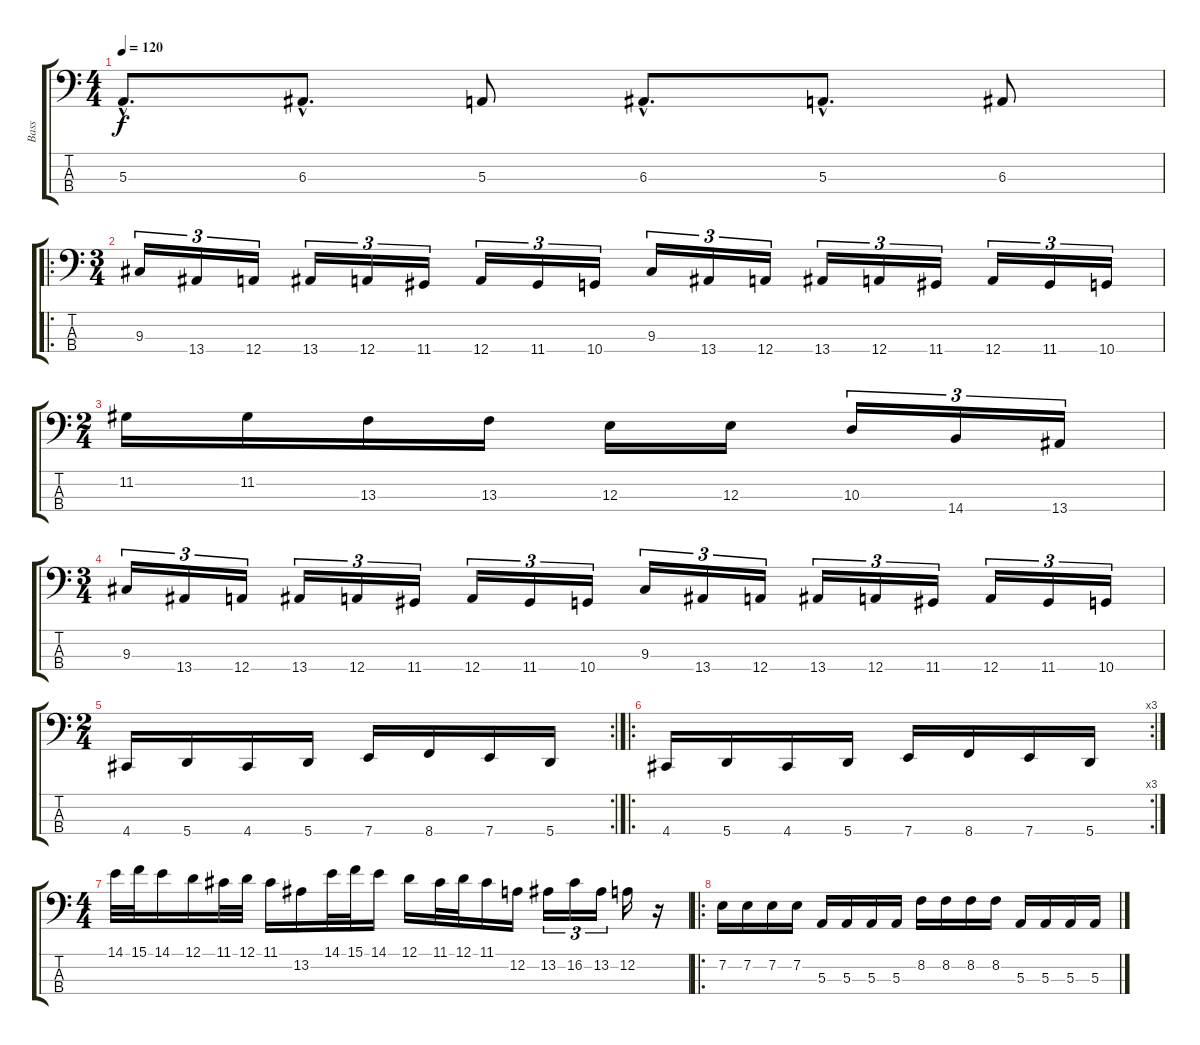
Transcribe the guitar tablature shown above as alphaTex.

\track ("Bass" "Bass") {instrument electricbassfinger}
\staff {score tabs}
\tuning (D2 A1 E1 A0) {hide}
\ts (4 4)
\tempo 120
\clef f4
\ks c
5.3{hac}.8{d dy f} 6.3{hac}.8{d} 5.3.8 6.3{hac}.8{d} 5.3{hac}.8{d} 6.3.8 |
\ro
\ts (3 4)
9.3.16{tu (3 2)} 13.4.16{tu (3 2)} 12.4.16{tu (3 2)} 13.4.16{tu (3 2)} 12.4.16{tu (3 2)} 11.4.16{tu (3 2)} 12.4.16{tu (3 2)} 11.4.16{tu (3 2)} 10.4.16{tu (3 2)} 9.3.16{tu (3 2)} 13.4.16{tu (3 2)} 12.4.16{tu (3 2)} 13.4.16{tu (3 2)} 12.4.16{tu (3 2)} 11.4.16{tu (3 2)} 12.4.16{tu (3 2)} 11.4.16{tu (3 2)} 10.4.16{tu (3 2)} |
\ts (2 4)
11.2.16 11.2.16 13.3.16 13.3.16 12.3.16 12.3.16 10.3.16{tu (3 2)} 14.4.16{tu (3 2)} 13.4.16{tu (3 2)} |
\ts (3 4)
9.3.16{tu (3 2)} 13.4.16{tu (3 2)} 12.4.16{tu (3 2)} 13.4.16{tu (3 2)} 12.4.16{tu (3 2)} 11.4.16{tu (3 2)} 12.4.16{tu (3 2)} 11.4.16{tu (3 2)} 10.4.16{tu (3 2)} 9.3.16{tu (3 2)} 13.4.16{tu (3 2)} 12.4.16{tu (3 2)} 13.4.16{tu (3 2)} 12.4.16{tu (3 2)} 11.4.16{tu (3 2)} 12.4.16{tu (3 2)} 11.4.16{tu (3 2)} 10.4.16{tu (3 2)} |
\rc 2
\ts (2 4)
4.4.16 5.4.16 4.4.16 5.4.16 7.4.16 8.4.16 7.4.16 5.4.16 |
\ro
\rc 3
4.4.16 5.4.16 4.4.16 5.4.16 7.4.16 8.4.16 7.4.16 5.4.16 |
\ts (4 4)
14.1.32 15.1.32 14.1.16 12.1.16 11.1.32 12.1.32 11.1.16 13.2.16 14.1.32 15.1.32 14.1.16 12.1.16 11.1.32 12.1.32 11.1.16 12.2.16 13.2.16{tu (3 2)} 16.2.16{tu (3 2)} 13.2.16{tu (3 2)} 12.2.16 r.16 |
\ro
7.2.16 7.2.16 7.2.16 7.2.16 5.3.16 5.3.16 5.3.16 5.3.16 8.2.16 8.2.16 8.2.16 8.2.16 5.3.16 5.3.16 5.3.16 5.3.16
